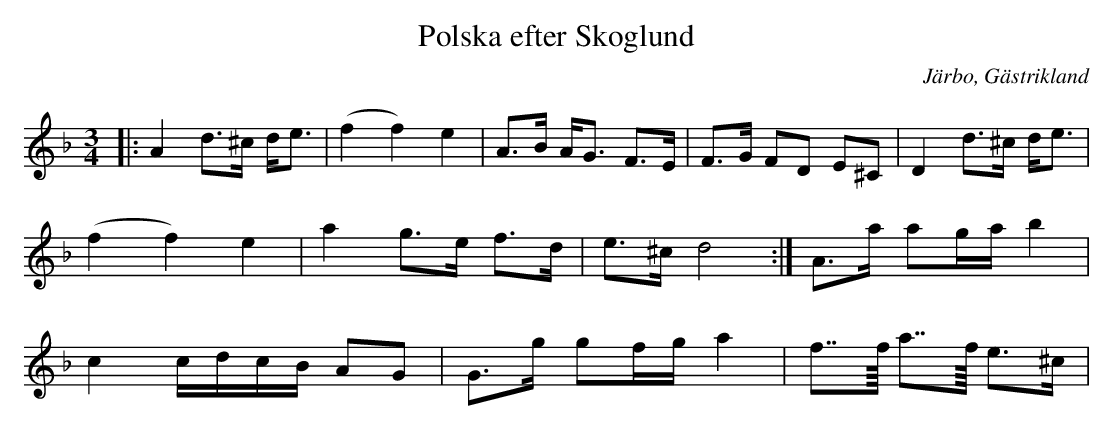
X:1
T: Polska efter Skoglund
O: Järbo, Gästrikland
M: 3/4
L: 1/16
K: Dm
|:A4 d2>^c2 d2<e2 |(f4f4) e4| A2>B2 A2<G2 F2>E2|F2>G2 F2D2 E2^C2|D4 d2>^c2 d2<e2 |(f4f4) e4|a4 g2>e2 f2>d2|e2>^c2 d8:|A2>a2 a2ga b4|c4 cdcB A2G2|G2>g2 g2fg  a4|f2>>f a2>>f e2>^c2|
